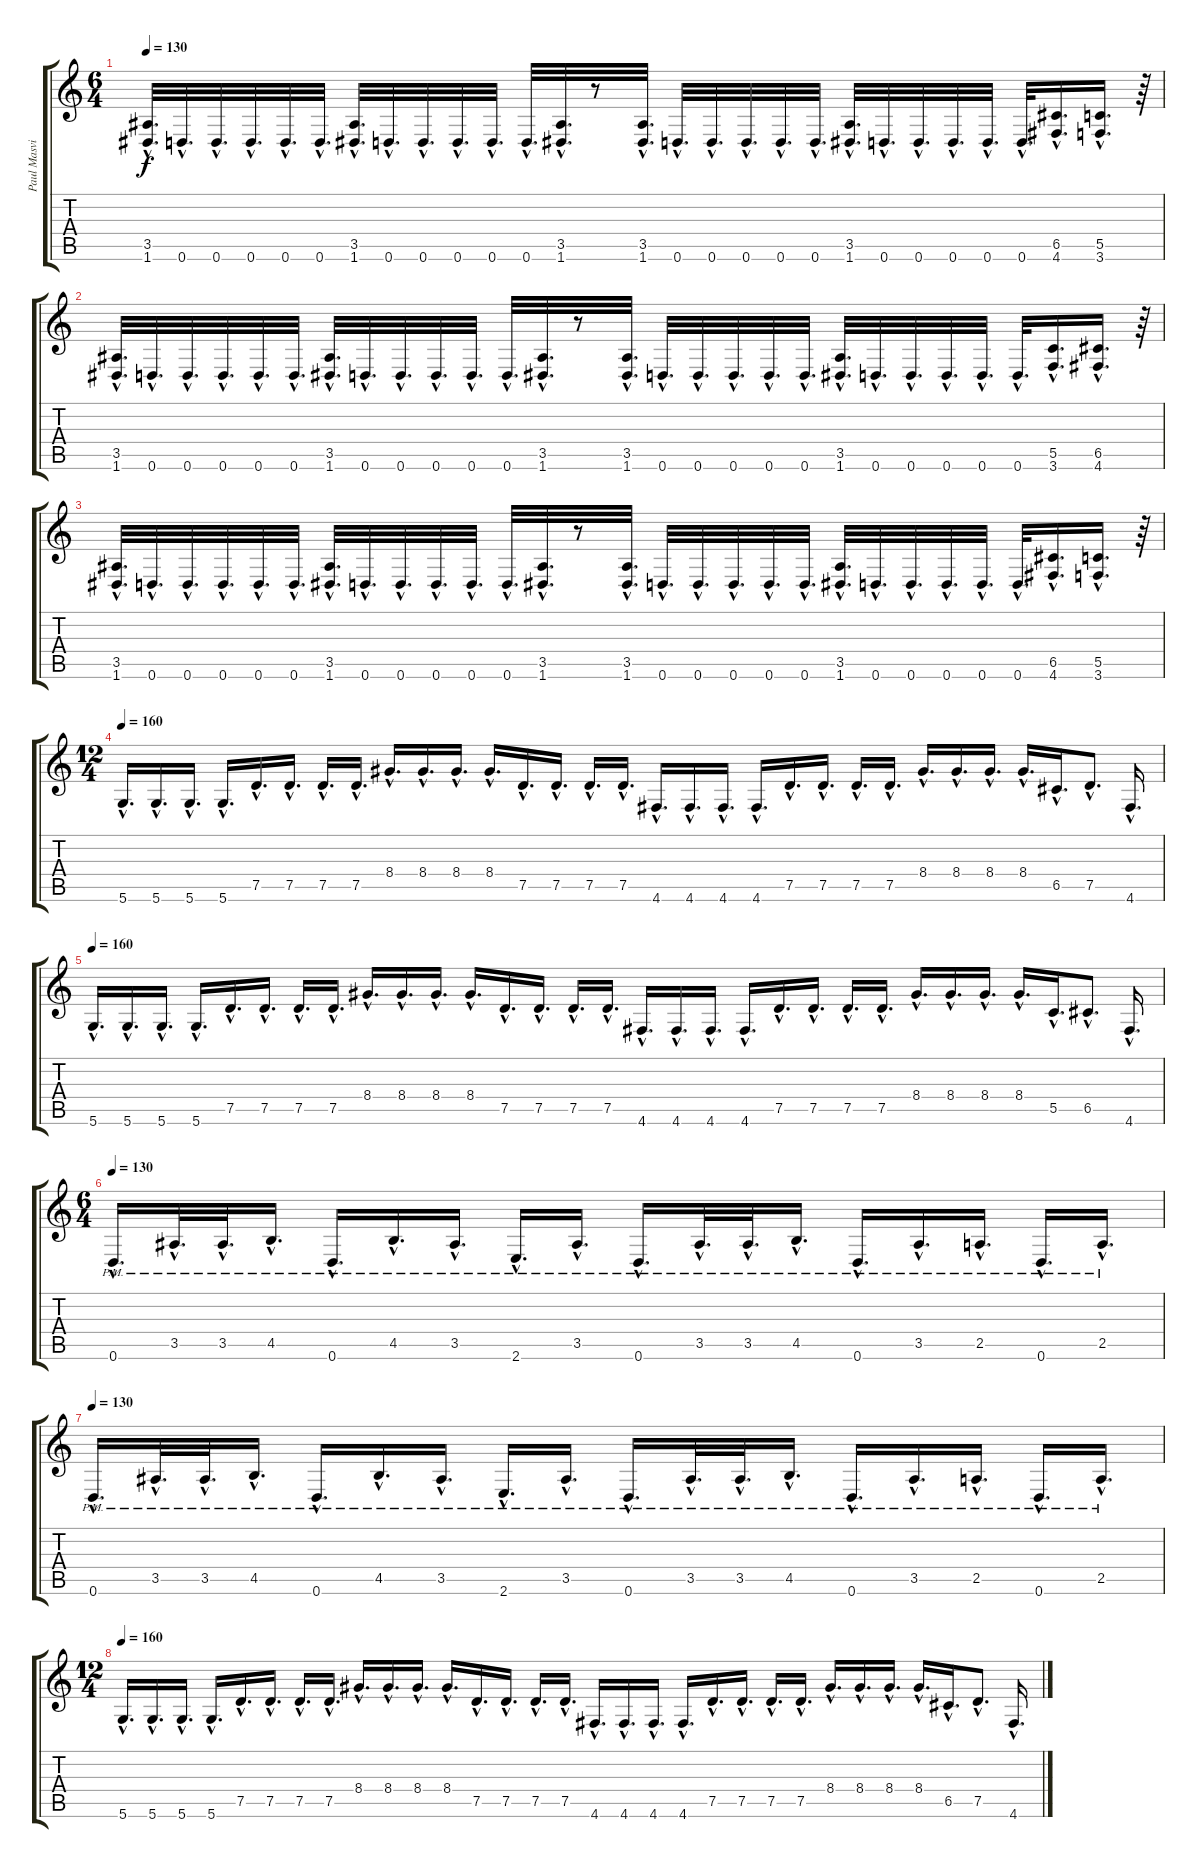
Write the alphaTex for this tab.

\track ("Paul Masvidal" "Paul Masvi") {instrument distortionguitar}
\staff {score tabs}
\tuning (D4 A3 F3 C3 G2 D2) {hide}
\ts (6 4)
\tempo 130
\clef g2
\ks c
(3.5{hac} 1.6{hac}).32{d dy f} 0.6{hac}.32{d} 0.6{hac}.32{d} 0.6{hac}.32{d} 0.6{hac}.32{d} 0.6{hac}.32{d} (3.5{hac} 1.6{hac}).32{d} 0.6{hac}.32{d} 0.6{hac}.32{d} 0.6{hac}.32{d} 0.6{hac}.32{d} 0.6{hac}.32{d} (3.5{hac} 1.6{hac}).32{d} r.8 (3.5{hac} 1.6{hac}).32{d} 0.6{hac}.32{d} 0.6{hac}.32{d} 0.6{hac}.32{d} 0.6{hac}.32{d} 0.6{hac}.32{d} (3.5{hac} 1.6{hac}).32{d} 0.6{hac}.32{d} 0.6{hac}.32{d} 0.6{hac}.32{d} 0.6{hac}.32{d} 0.6{hac}.32{d} (6.5{hac} 4.6{hac}).16{d} (5.5{hac} 3.6{hac}).16{d} r.64 |
(3.5{hac} 1.6{hac}).32{d} 0.6{hac}.32{d} 0.6{hac}.32{d} 0.6{hac}.32{d} 0.6{hac}.32{d} 0.6{hac}.32{d} (3.5{hac} 1.6{hac}).32{d} 0.6{hac}.32{d} 0.6{hac}.32{d} 0.6{hac}.32{d} 0.6{hac}.32{d} 0.6{hac}.32{d} (3.5{hac} 1.6{hac}).32{d} r.8 (3.5{hac} 1.6{hac}).32{d} 0.6{hac}.32{d} 0.6{hac}.32{d} 0.6{hac}.32{d} 0.6{hac}.32{d} 0.6{hac}.32{d} (3.5{hac} 1.6{hac}).32{d} 0.6{hac}.32{d} 0.6{hac}.32{d} 0.6{hac}.32{d} 0.6{hac}.32{d} 0.6{hac}.32{d} (5.5{hac} 3.6{hac}).16{d} (6.5{hac} 4.6{hac}).16{d} r.64 |
(3.5{hac} 1.6{hac}).32{d} 0.6{hac}.32{d} 0.6{hac}.32{d} 0.6{hac}.32{d} 0.6{hac}.32{d} 0.6{hac}.32{d} (3.5{hac} 1.6{hac}).32{d} 0.6{hac}.32{d} 0.6{hac}.32{d} 0.6{hac}.32{d} 0.6{hac}.32{d} 0.6{hac}.32{d} (3.5{hac} 1.6{hac}).32{d} r.8 (3.5{hac} 1.6{hac}).32{d} 0.6{hac}.32{d} 0.6{hac}.32{d} 0.6{hac}.32{d} 0.6{hac}.32{d} 0.6{hac}.32{d} (3.5{hac} 1.6{hac}).32{d} 0.6{hac}.32{d} 0.6{hac}.32{d} 0.6{hac}.32{d} 0.6{hac}.32{d} 0.6{hac}.32{d} (6.5{hac} 4.6{hac}).16{d} (5.5{hac} 3.6{hac}).16{d} r.64 |
\ts (12 4)
\tempo 160
5.6{hac}.16{d} 5.6{hac}.16{d} 5.6{hac}.16{d} 5.6{hac}.16{d} 7.5{hac}.16{d} 7.5{hac}.16{d} 7.5{hac}.16{d} 7.5{hac}.16{d} 8.4{hac}.16{d} 8.4{hac}.16{d} 8.4{hac}.16{d} 8.4{hac}.16{d} 7.5{hac}.16{d} 7.5{hac}.16{d} 7.5{hac}.16{d} 7.5{hac}.16{d} 4.6{hac}.16{d} 4.6{hac}.16{d} 4.6{hac}.16{d} 4.6{hac}.16{d} 7.5{hac}.16{d} 7.5{hac}.16{d} 7.5{hac}.16{d} 7.5{hac}.16{d} 8.4{hac}.16{d} 8.4{hac}.16{d} 8.4{hac}.16{d} 8.4{hac}.16{d} 6.5{hac}.16{d} 7.5{hac}.8{d} 4.6{hac}.16{d} |
\tempo 160
5.6{hac}.16{d} 5.6{hac}.16{d} 5.6{hac}.16{d} 5.6{hac}.16{d} 7.5{hac}.16{d} 7.5{hac}.16{d} 7.5{hac}.16{d} 7.5{hac}.16{d} 8.4{hac}.16{d} 8.4{hac}.16{d} 8.4{hac}.16{d} 8.4{hac}.16{d} 7.5{hac}.16{d} 7.5{hac}.16{d} 7.5{hac}.16{d} 7.5{hac}.16{d} 4.6{hac}.16{d} 4.6{hac}.16{d} 4.6{hac}.16{d} 4.6{hac}.16{d} 7.5{hac}.16{d} 7.5{hac}.16{d} 7.5{hac}.16{d} 7.5{hac}.16{d} 8.4{hac}.16{d} 8.4{hac}.16{d} 8.4{hac}.16{d} 8.4{hac}.16{d} 5.5{hac}.16{d} 6.5{hac}.8{d} 4.6{hac}.16{d} |
\ts (6 4)
\tempo 130
0.6{hac pm}.16{d} 3.5{hac pm}.32{d} 3.5{hac pm}.32{d} 4.5{hac pm}.16{d} 0.6{hac pm}.16{d} 4.5{hac pm}.16{d} 3.5{hac pm}.16{d} 2.6{hac pm}.16{d} 3.5{hac pm}.16{d} 0.6{hac pm}.16{d} 3.5{hac pm}.32{d} 3.5{hac pm}.32{d} 4.5{hac pm}.16{d} 0.6{hac pm}.16{d} 3.5{hac pm}.16{d} 2.5{hac pm}.16{d} 0.6{hac pm}.16{d} 2.5{hac pm}.16{d} |
\tempo 130
0.6{hac pm}.16{d} 3.5{hac pm}.32{d} 3.5{hac pm}.32{d} 4.5{hac pm}.16{d} 0.6{hac pm}.16{d} 4.5{hac pm}.16{d} 3.5{hac pm}.16{d} 2.6{hac pm}.16{d} 3.5{hac pm}.16{d} 0.6{hac pm}.16{d} 3.5{hac pm}.32{d} 3.5{hac pm}.32{d} 4.5{hac pm}.16{d} 0.6{hac pm}.16{d} 3.5{hac pm}.16{d} 2.5{hac pm}.16{d} 0.6{hac pm}.16{d} 2.5{hac pm}.16{d} |
\ts (12 4)
\tempo 160
5.6{hac}.16{d} 5.6{hac}.16{d} 5.6{hac}.16{d} 5.6{hac}.16{d} 7.5{hac}.16{d} 7.5{hac}.16{d} 7.5{hac}.16{d} 7.5{hac}.16{d} 8.4{hac}.16{d} 8.4{hac}.16{d} 8.4{hac}.16{d} 8.4{hac}.16{d} 7.5{hac}.16{d} 7.5{hac}.16{d} 7.5{hac}.16{d} 7.5{hac}.16{d} 4.6{hac}.16{d} 4.6{hac}.16{d} 4.6{hac}.16{d} 4.6{hac}.16{d} 7.5{hac}.16{d} 7.5{hac}.16{d} 7.5{hac}.16{d} 7.5{hac}.16{d} 8.4{hac}.16{d} 8.4{hac}.16{d} 8.4{hac}.16{d} 8.4{hac}.16{d} 6.5{hac}.16{d} 7.5{hac}.8{d} 4.6{hac}.16{d}
